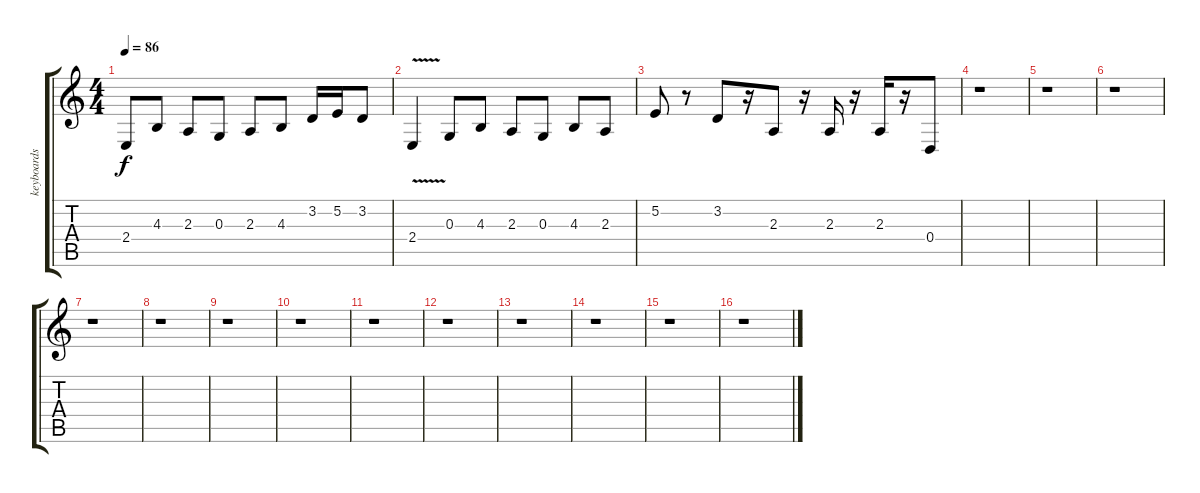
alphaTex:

\track ("keyboards    o n e" "keyboards ") {instrument synthbrass1}
\staff {score tabs}
\tuning (E4 B3 G3 D3 A2 E2) {hide}
\ts (4 4)
\tempo 86
\clef g2
\ks c
2.4.8{dy f} 4.3.8 2.3.8 0.3.8 2.3.8 4.3.8 3.2.16 5.2.16 3.2.8 |
2.4{v}.4 0.3.8 4.3.8 2.3.8 0.3.8 4.3.8 2.3.8 |
5.2.8 r.8 3.2.8 r.16 2.3.8 r.16 2.3.16 r.16 2.3.16 r.16 0.4.8 |
r.1 |
r.1 |
r.1 |
r.1 |
r.1 |
r.1 |
r.1 |
r.1 |
r.1 |
r.1 |
r.1 |
r.1 |
r.1
